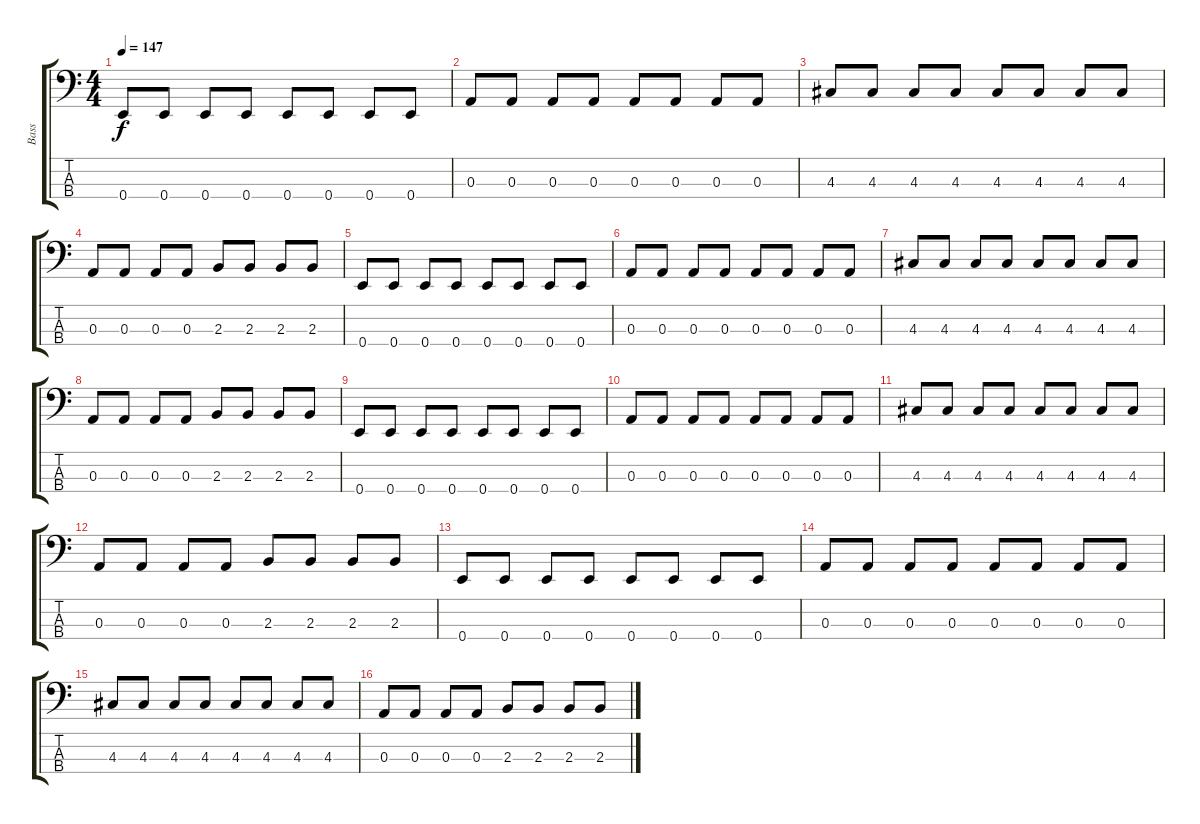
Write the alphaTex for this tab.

\track ("Bass" "Bass") {instrument electricbasspick}
\staff {score tabs}
\tuning (G2 D2 A1 E1) {hide}
\ts (4 4)
\tempo 147
\clef f4
\ks c
0.4.8{dy f} 0.4.8 0.4.8 0.4.8 0.4.8 0.4.8 0.4.8 0.4.8 |
0.3.8 0.3.8 0.3.8 0.3.8 0.3.8 0.3.8 0.3.8 0.3.8 |
4.3.8 4.3.8 4.3.8 4.3.8 4.3.8 4.3.8 4.3.8 4.3.8 |
0.3.8 0.3.8 0.3.8 0.3.8 2.3.8 2.3.8 2.3.8 2.3.8 |
0.4.8 0.4.8 0.4.8 0.4.8 0.4.8 0.4.8 0.4.8 0.4.8 |
0.3.8 0.3.8 0.3.8 0.3.8 0.3.8 0.3.8 0.3.8 0.3.8 |
4.3.8 4.3.8 4.3.8 4.3.8 4.3.8 4.3.8 4.3.8 4.3.8 |
0.3.8 0.3.8 0.3.8 0.3.8 2.3.8 2.3.8 2.3.8 2.3.8 |
0.4.8 0.4.8 0.4.8 0.4.8 0.4.8 0.4.8 0.4.8 0.4.8 |
0.3.8 0.3.8 0.3.8 0.3.8 0.3.8 0.3.8 0.3.8 0.3.8 |
4.3.8 4.3.8 4.3.8 4.3.8 4.3.8 4.3.8 4.3.8 4.3.8 |
0.3.8 0.3.8 0.3.8 0.3.8 2.3.8 2.3.8 2.3.8 2.3.8 |
0.4.8 0.4.8 0.4.8 0.4.8 0.4.8 0.4.8 0.4.8 0.4.8 |
0.3.8 0.3.8 0.3.8 0.3.8 0.3.8 0.3.8 0.3.8 0.3.8 |
4.3.8 4.3.8 4.3.8 4.3.8 4.3.8 4.3.8 4.3.8 4.3.8 |
0.3.8 0.3.8 0.3.8 0.3.8 2.3.8 2.3.8 2.3.8 2.3.8
